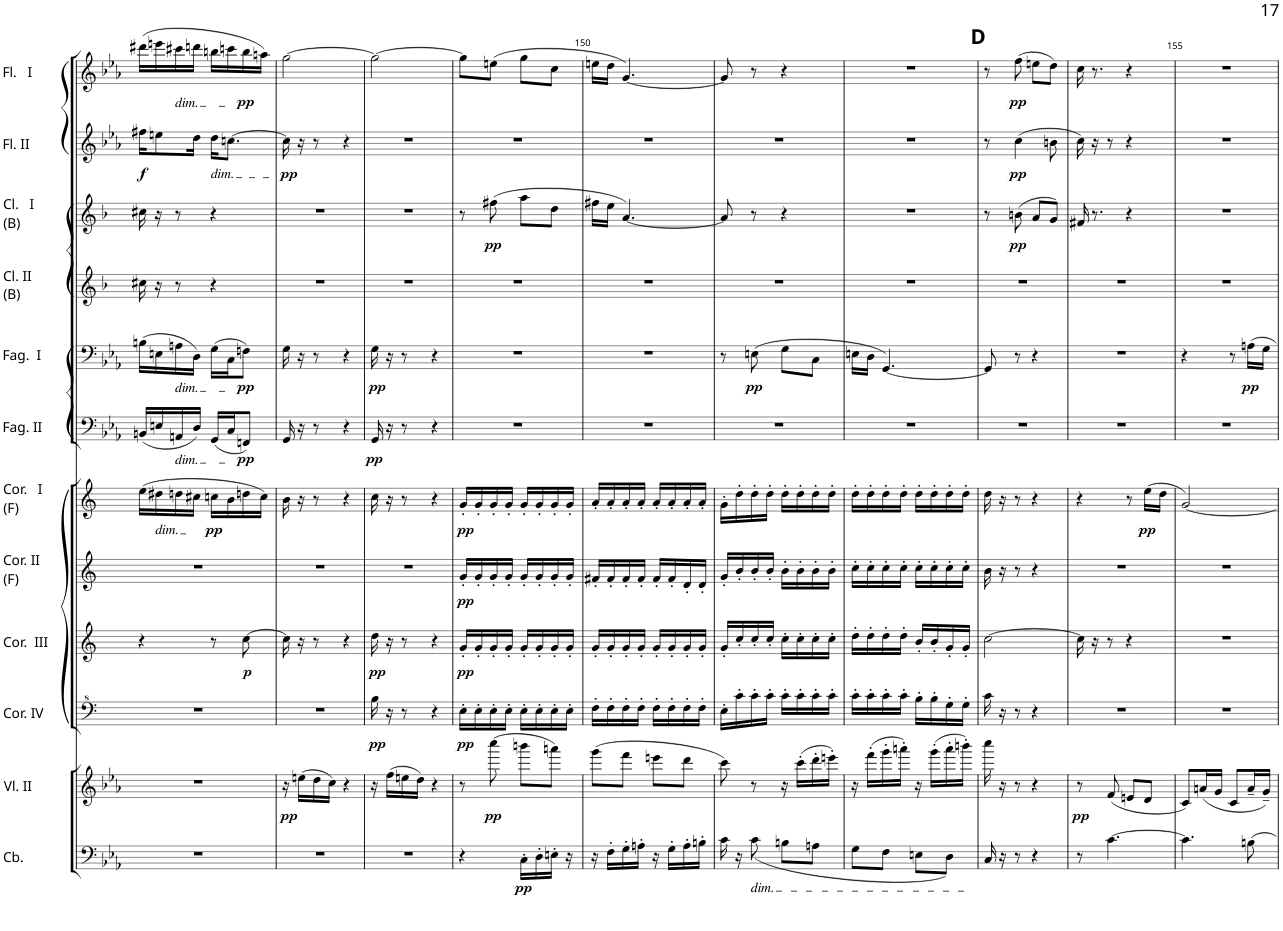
**kern	**dynam	**kern	**dynam	**kern	**dynam	**kern	**dynam	**kern	**dynam	**kern	**dynam	**kern	**dynam	**kern	**dynam	**kern	**kern	**dynam	**kern	**dynam	**kern	**dynam
*part12	*part12	*part11	*part11	*part10	*part10	*part9	*part9	*part8	*part8	*part7	*part7	*part6	*part6	*part5	*part5	*part4	*part3	*part3	*part2	*part2	*part1	*part1
*staff12	*staff12	*staff11	*staff11	*staff10	*staff10	*staff9	*staff9	*staff8	*staff8	*staff7	*staff7	*staff6	*staff6	*staff5	*staff5	*staff4	*staff3	*staff3	*staff2	*staff2	*staff1	*staff1
*I"Contrabassi	*	*I"Violini II	*	*I"Corno IV in C	*	*I"Corno III in C	*	*I"Corno II in F	*	*I"Corno I in F	*	*I"Fagotto II	*	*I"Fagotto I	*	*I"Clarinetto II in B	*I"Clarinetto I in B	*	*I"Flauto II	*	*I"Flauto I	*
*I'Cb.	*	*I'Vl. II	*	*I'Cor. IV	*	*I'Cor.  III	*	*I'Cor. II (F)	*	*I'Cor.   I (F)	*	*I'Fag. II	*	*I'Fag.  I	*	*I'Cl. II (B)	*I'Cl.   I (B)	*	*I'Fl. II	*	*I'Fl.   I	*
!!LO:PB:g=z
*clefF4	*	*clefG2	*	*clefF^4	*	*clefG2	*	*clefG2	*	*clefG2	*	*clefF4	*	*clefF4	*	*clefG2	*clefG2	*	*clefG2	*	*clefG2	*
*Trd7c12	*	*	*	*Trd7c12	*	*Trd7c12	*	*Trd4c7	*	*Trd4c7	*	*	*	*	*	*Trd1c2	*Trd1c2	*	*	*	*	*
*k[b-e-a-]	*	*k[b-e-a-]	*	*k[]	*	*k[]	*	*k[]	*	*k[]	*	*k[b-e-a-]	*	*k[b-e-a-]	*	*k[b-]	*k[b-]	*	*k[b-e-a-]	*	*k[b-e-a-]	*
*M2/4	*	*M2/4	*	*M2/4	*	*M2/4	*	*M2/4	*	*M2/4	*	*M2/4	*	*M2/4	*	*M2/4	*M2/4	*	*M2/4	*	*M2/4	*
=146	=146	=146	=146	=146	=146	=146	=146	=146	=146	=146	=146	=146	=146	=146	=146	=146	=146	=146	=146	=146	=146	=146
!	!	!	!	!	!	!	!	!	!	!	!	!	!	!	!	!	!	!	!	!LO:DY:b	!	!
2r	.	2r	.	2r	.	4r	.	2r	.	(16ee\LL	.	(16BBn/LL	.	(16Bn\LL	.	16cc#X\	16cc#X\	.	16ff#X\KL	f	(16ddd#X\LL	.
!	!	!	!	!	!	!	!	!	!	!LO:TX:b:i:t=dim.	!	!	!	!	!	!	!	!	!	!	!	!
.	.	.	.	.	.	.	.	.	.	16dd#X\	.	16En/	.	16En\	.	16r	16r	.	8een\	.	16eeen\	.
!	!	!	!	!	!	!	!	!	!	!	!	!	!	!	!	!	!	!	!	!	!LO:TX:b:i:t=dim.	!
!	!	!	!	!	!	!	!	!	!	!	!	!	!	!LO:TX:b:i:t=dim.	!	!	!	!	!	!	!	!
!	!	!	!	!	!	!	!	!	!	!	!	!LO:TX:b:i:t=dim.	!	!	!	!	!	!	!	!	!	!
.	.	.	.	.	.	.	.	.	.	16ddn\	.	16AAn/	.	16An\	.	8r	8r	.	.	.	16ccc#X\	.
.	.	.	.	.	.	.	.	.	.	16cc#X\JJ	.	16D/JJ)	.	16D\JJ)	.	.	.	.	16dd\Jk	.	16dddn\JJ	.
!	!	!	!	!	!	!	!	!	!	!	!	!	!	!	!	!	!	!	!LO:TX:b:i:t=dim.	!	!	!
!	!	!	!	!	!	!	!	!	!	!	!LO:DY:b	!	!	!	!	!	!	!	!	!	!	!
.	.	.	.	.	.	8r	.	.	.	16ccn\LL	pp	(16GG/LL	.	(16G\LL	.	4r	4r	.	16dd\KL	.	16bbn\LL	.
.	.	.	.	.	.	.	.	.	.	16b\	.	16C/J	.	16C\J	.	.	.	.	[8.ccn\J	.	16cccn\	.
!	!	!	!	!	!	!	!LO:DY:b	!	!	!	!	!	!LO:DY:b	!	!LO:DY:b	!	!	!	!	!	!	!LO:DY:b
.	.	.	.	.	.	[8cc\	p	.	.	16ddn\	.	8FFn/J)	pp	8Fn\J)	pp	.	.	.	.	.	16bb\	pp
.	.	.	.	.	.	.	.	.	.	16cc\JJ)	.	.	.	.	.	.	.	.	.	.	16aan\JJ)	.
=147	=147	=147	=147	=147	=147	=147	=147	=147	=147	=147	=147	=147	=147	=147	=147	=147	=147	=147	=147	=147	=147	=147
!	!	!	!LO:DY:b	!	!	!	!	!	!	!	!	!	!	!	!	!	!	!	!	!LO:DY:b	!	!
2r	.	16r	pp	2r	.	16cc\]	.	2r	.	16b\	.	16GG/	.	16G\	.	2r	2r	.	16cc\]	pp	[2gg\	.
.	.	(16een\LL	.	.	.	16r	.	.	.	16r	.	16r	.	16r	.	.	.	.	16r	.	.	.
.	.	16dd\	.	.	.	8r	.	.	.	8r	.	8r	.	8r	.	.	.	.	8r	.	.	.
.	.	16cc\JJ)	.	.	.	.	.	.	.	.	.	.	.	.	.	.	.	.	.	.	.	.
.	.	4r	.	.	.	4r	.	.	.	4r	.	4r	.	4r	.	.	.	.	4r	.	.	.
=148	=148	=148	=148	=148	=148	=148	=148	=148	=148	=148	=148	=148	=148	=148	=148	=148	=148	=148	=148	=148	=148	=148
!	!	!	!	!	!LO:DY:b	!	!LO:DY:b	!	!	!	!	!	!LO:DY:b	!	!LO:DY:b	!	!	!	!	!	!	!
2r	.	16r	.	16b\	pp	16dd\	pp	2r	.	16cc\	.	16GG/	pp	16G\	pp	2r	2r	.	2r	.	2gg\_	.
.	.	(16ff\LL	.	16r	.	16r	.	.	.	16r	.	16r	.	16r	.	.	.	.	.	.	.	.
.	.	16een\	.	8r	.	8r	.	.	.	8r	.	8r	.	8r	.	.	.	.	.	.	.	.
.	.	16dd\JJ)	.	.	.	.	.	.	.	.	.	.	.	.	.	.	.	.	.	.	.	.
.	.	4r	.	4r	.	4r	.	.	.	4r	.	4r	.	4r	.	.	.	.	.	.	.	.
=149	=149	=149	=149	=149	=149	=149	=149	=149	=149	=149	=149	=149	=149	=149	=149	=149	=149	=149	=149	=149	=149	=149
!	!	!	!	!	!LO:DY:b	!	!LO:DY:b	!	!LO:DY:b	!	!LO:DY:b	!	!	!	!	!	!	!	!	!	!	!
4r	.	8r	.	16e'\LL	pp	16g'/LL	pp	16g'/LL	pp	16g'/LL	pp	2r	.	2r	.	2r	8r	.	2r	.	8gg\L]	.
.	.	.	.	16e'\	.	16g'/	.	16g'/	.	16g'/	.	.	.	.	.	.	.	.	.	.	.	.
!	!	!	!LO:DY:b	!	!	!	!	!	!	!	!	!	!	!	!	!	!	!LO:DY:b	!	!	!	!
.	.	(8cccc\	pp	16e'\	.	16g'/	.	16g'/	.	16g'/	.	.	.	.	.	.	(8ff#X\	pp	.	.	(8een\J	.
.	.	.	.	16e'\JJ	.	16g'/JJ	.	16g'/JJ	.	16g'/JJ	.	.	.	.	.	.	.	.	.	.	.	.
!	!LO:DY:b	!	!	!	!	!	!	!	!	!	!	!	!	!	!	!	!	!	!	!	!	!
16C'\LL	pp	8bbbn\L	.	16e'\LL	.	16g'/LL	.	16g'/LL	.	16g'/LL	.	.	.	.	.	.	8aa\L	.	.	.	8gg\L	.
16D'\	.	.	.	16e'\	.	16g'/	.	16g'/	.	16g'/	.	.	.	.	.	.	.	.	.	.	.	.
16En'\JJ	.	8aaan\J)	.	16e'\	.	16g'/	.	16g'/	.	16g'/	.	.	.	.	.	.	8dd\J	.	.	.	8cc\J	.
16r	.	.	.	16e'\JJ	.	16g'/JJ	.	16g'/JJ	.	16g'/JJ	.	.	.	.	.	.	.	.	.	.	.	.
=150	=150	=150	=150	=150	=150	=150	=150	=150	=150	=150	=150	=150	=150	=150	=150	=150	=150	=150	=150	=150	=150	=150
16r	.	(8ggg\L	.	16f'\LL	.	16g'/LL	.	16f#X'/LL	.	16a'/LL	.	2r	.	2r	.	2r	16ff#X\LL	.	2r	.	16een\LL	.
16F'\LL	.	.	.	16f'\	.	16g'/	.	16f#'/	.	16a'/	.	.	.	.	.	.	16ee\JJ	.	.	.	16dd\JJ	.
16G'\	.	8fff\J	.	16f'\	.	16g'/	.	16f#'/	.	16a'/	.	.	.	.	.	.	[4.a/)	.	.	.	[4.g/)	.
16An'\JJ	.	.	.	16f'\JJ	.	16g'/JJ	.	16f#'/JJ	.	16a'/JJ	.	.	.	.	.	.	.	.	.	.	.	.
16r	.	8eeen\L	.	16f'\LL	.	16g'/LL	.	16f#'/LL	.	16a'/LL	.	.	.	.	.	.	.	.	.	.	.	.
16G'\LL	.	.	.	16f'\	.	16g'/	.	16f#'/	.	16a'/	.	.	.	.	.	.	.	.	.	.	.	.
16A'\	.	8ddd\J	.	16f'\	.	16g'/	.	16d'/	.	16a'/	.	.	.	.	.	.	.	.	.	.	.	.
16Bn'\JJ	.	.	.	16f'\JJ	.	16g'/JJ	.	16d'/JJ	.	16a'/JJ	.	.	.	.	.	.	.	.	.	.	.	.
=151	=151	=151	=151	=151	=151	=151	=151	=151	=151	=151	=151	=151	=151	=151	=151	=151	=151	=151	=151	=151	=151	=151
16c\	.	8ccc\)	.	16e'\LL	.	16g'/LL	.	16g'/LL	.	16g'\LL	.	2r	.	8r	.	2r	8a/]	.	2r	.	8g/]	.
16r	.	.	.	16cc'\	.	16cc'/	.	16b'/	.	16dd'\	.	.	.	.	.	.	.	.	.	.	.	.
!LO:TX:b:i:t=dim.	!	!	!	!	!	!	!	!	!	!	!	!	!	!	!	!	!	!	!	!	!	!
!	!	!	!	!	!	!	!	!	!	!	!	!	!	!	!LO:DY:b	!	!	!	!	!	!	!
(<8c\	.	8r	.	16cc'\	.	16cc'/	.	16b'/	.	16dd'\	.	.	.	(8En\	pp	.	8r	.	.	.	8r	.
.	.	.	.	16cc'\JJ	.	16cc'/JJ	.	16b'/JJ	.	16dd'\JJ	.	.	.	.	.	.	.	.	.	.	.	.
8Bn\L	.	16r	.	16cc'\LL	.	16cc'\LL	.	16b'\LL	.	16dd'\LL	.	.	.	8G\L	.	.	4r	.	.	.	4r	.
.	.	(16ccc'\LL	.	16cc'\	.	16cc'\	.	16b'\	.	16dd'\	.	.	.	.	.	.	.	.	.	.	.	.
8An\J	.	16ddd'\	.	16cc'\	.	16cc'\	.	16b'\	.	16dd'\	.	.	.	8C\J	.	.	.	.	.	.	.	.
.	.	16eeen'\JJ)	.	16cc'\JJ	.	16cc'\JJ	.	16b'\JJ	.	16dd'\JJ	.	.	.	.	.	.	.	.	.	.	.	.
=152	=152	=152	=152	=152	=152	=152	=152	=152	=152	=152	=152	=152	=152	=152	=152	=152	=152	=152	=152	=152	=152	=152
8G\L	.	16r	.	16cc'\LL	.	16dd'\LL	.	16cc'\LL	.	16dd'\LL	.	2r	.	16En\LL	.	2r	2r	.	2r	.	2r	.
.	.	(16fff'\LL	.	16cc'\	.	16dd'\	.	16cc'\	.	16dd'\	.	.	.	16D\JJ	.	.	.	.	.	.	.	.
8F\J	.	16ggg'\	.	16cc'\	.	16dd'\	.	16cc'\	.	16dd'\	.	.	.	[4.GG/)	.	.	.	.	.	.	.	.
.	.	16aaan'\JJ)	.	16cc'\JJ	.	16dd'\JJ	.	16cc'\JJ	.	16dd'\JJ	.	.	.	.	.	.	.	.	.	.	.	.
8En\L	.	16r	.	16b'\LL	.	16b'/LL	.	16cc'\LL	.	16dd'\LL	.	.	.	.	.	.	.	.	.	.	.	.
.	.	(16ggg'\LL	.	16b'\	.	16b'/	.	16cc'\	.	16dd'\	.	.	.	.	.	.	.	.	.	.	.	.
8D\J)	.	16aaa'\	.	16g'\	.	16g'/	.	16cc'\	.	16dd'\	.	.	.	.	.	.	.	.	.	.	.	.
.	.	16bbbn'\JJ)	.	16g'\JJ	.	16g'/JJ	.	16cc'\JJ	.	16dd'\JJ	.	.	.	.	.	.	.	.	.	.	.	.
!!LO:REH:place=s1:a:B:cj:enc=none:fs=18:t=D
=153	=153	=153	=153	=153	=153	=153	=153	=153	=153	=153	=153	=153	=153	=153	=153	=153	=153	=153	=153	=153	=153	=153
16C/	.	16cccc\	.	16cc\	.	[2cc\	.	16b\	.	16dd\	.	2r	.	8GG/]	.	2r	8r	.	8r	.	8r	.
16r	.	16r	.	16r	.	.	.	16r	.	16r	.	.	.	.	.	.	.	.	.	.	.	.
!	!	!	!	!	!	!	!	!	!	!	!	!	!	!	!	!	!	!LO:DY:b	!	!LO:DY:b	!	!LO:DY:b
8r	.	8r	.	8r	.	.	.	8r	.	8r	.	.	.	8r	.	.	(8bn\	pp	(4cc\	pp	(8ff\	pp
4r	.	4r	.	4r	.	.	.	4r	.	4r	.	.	.	4r	.	.	8a/L	.	.	.	8een\L	.
.	.	.	.	.	.	.	.	.	.	.	.	.	.	.	.	.	8g/J)	.	8bn\	.	8dd\J)	.
=154	=154	=154	=154	=154	=154	=154	=154	=154	=154	=154	=154	=154	=154	=154	=154	=154	=154	=154	=154	=154	=154	=154
!	!	!	!LO:DY:b	!	!	!	!	!	!	!	!	!	!	!	!	!	!	!	!	!	!	!
8r	.	8r	pp	2r	.	16cc\]	.	2r	.	4r	.	2r	.	2r	.	2r	16f#X/	.	16cc\)	.	16cc\	.
.	.	.	.	.	.	16r	.	.	.	.	.	.	.	.	.	.	8.r	.	16r	.	8.r	.
[4.c\	.	(8f/	.	.	.	8r	.	.	.	.	.	.	.	.	.	.	.	.	8r	.	.	.
.	.	8en/L	.	.	.	4r	.	.	.	8r	.	.	.	.	.	.	4r	.	4r	.	4r	.
!	!	!	!	!	!	!	!	!	!	!	!LO:DY:b	!	!	!	!	!	!	!	!	!	!	!
.	.	8d/J	.	.	.	.	.	.	.	(16ee\LL	pp	.	.	.	.	.	.	.	.	.	.	.
.	.	.	.	.	.	.	.	.	.	16dd\JJ	.	.	.	.	.	.	.	.	.	.	.	.
=155	=155	=155	=155	=155	=155	=155	=155	=155	=155	=155	=155	=155	=155	=155	=155	=155	=155	=155	=155	=155	=155	=155
4.c\]	.	8c/L)	.	2r	.	2r	.	2r	.	[2g/)	.	2r	.	4r	.	2r	2r	.	2r	.	2r	.
.	.	(16an/L	.	.	.	.	.	.	.	.	.	.	.	.	.	.	.	.	.	.	.	.
.	.	16g/JJ	.	.	.	.	.	.	.	.	.	.	.	.	.	.	.	.	.	.	.	.
.	.	8c/L	.	.	.	.	.	.	.	.	.	.	.	8r	.	.	.	.	.	.	.	.
!	!	!	!	!	!	!	!	!	!	!	!	!	!	!	!LO:DY:b	!	!	!	!	!	!	!
8Bn\	.	16a~/L	.	.	.	.	.	.	.	.	.	.	.	16An\LL	pp	.	.	.	.	.	.	.
.	.	16g~/JJ)	.	.	.	.	.	.	.	.	.	.	.	16G\JJ	.	.	.	.	.	.	.	.
=	=	=	=	=	=	=	=	=	=	=	=	=	=	=	=	=	=	=	=	=	=	=
*-	*-	*-	*-	*-	*-	*-	*-	*-	*-	*-	*-	*-	*-	*-	*-	*-	*-	*-	*-	*-	*-	*-
